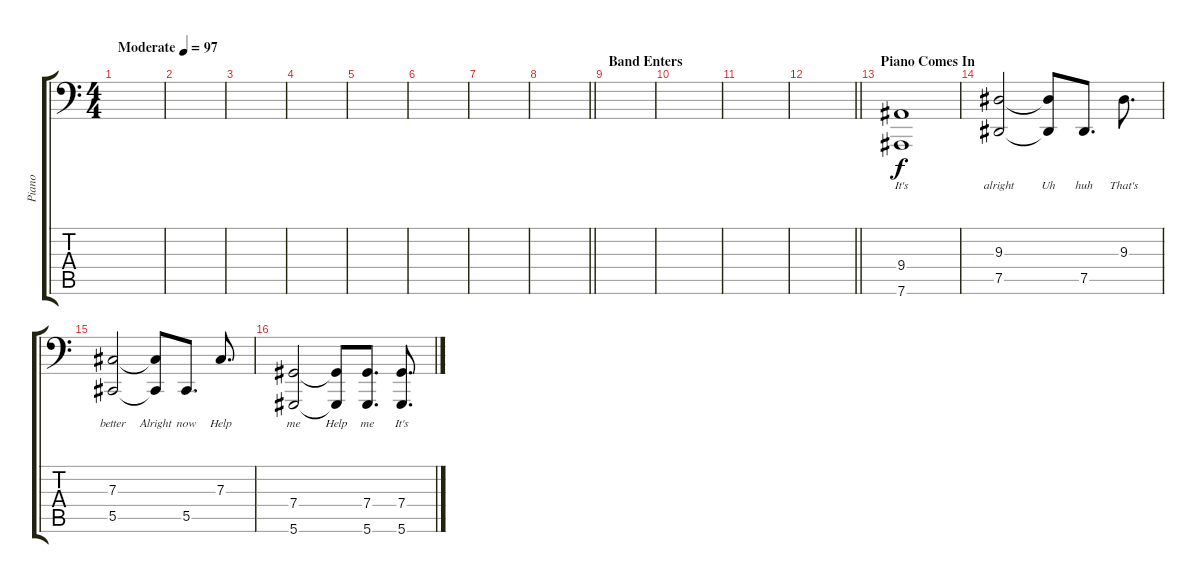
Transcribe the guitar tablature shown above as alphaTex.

\track ("Piano" "Piano") {instrument electricgrandpiano}
\staff {score tabs}
\tuning (Eb3 Bb2 Gb2 Db2 Ab1 Eb1) {hide}
\ts (4 4)
\tempo (97 "Moderate")
\clef f4
\ks c
|
|
|
|
|
|
|
\barLineRight lightlight
|
\section ("" "Band Enters")
|
|
|
\barLineRight lightlight
|
\section ("" "Piano Comes In")
(9.4 7.6).1{lyrics (0 "It's") lyrics (1 "") lyrics (2 "") lyrics (3 "") lyrics (4 "")} |
(9.3 7.5).2{lyrics (0 "alright") lyrics (1 "") lyrics (2 "") lyrics (3 "") lyrics (4 "")} (9.3{t} 7.5{t}).8{lyrics (0 "Uh") lyrics (1 "") lyrics (2 "") lyrics (3 "") lyrics (4 "")} 7.5.8{d lyrics (0 "huh") lyrics (1 "") lyrics (2 "") lyrics (3 "") lyrics (4 "")} 9.3.8{d lyrics (0 "That's") lyrics (1 "") lyrics (2 "") lyrics (3 "") lyrics (4 "")} |
(7.3 5.5).2{lyrics (0 "better") lyrics (1 "") lyrics (2 "") lyrics (3 "") lyrics (4 "")} (7.3{t} 5.5{t}).8{lyrics (0 "Alright") lyrics (1 "") lyrics (2 "") lyrics (3 "") lyrics (4 "")} 5.5.8{d lyrics (0 "now") lyrics (1 "") lyrics (2 "") lyrics (3 "") lyrics (4 "")} 7.3.8{d lyrics (0 "Help") lyrics (1 "") lyrics (2 "") lyrics (3 "") lyrics (4 "")} |
(7.4 5.6).2{lyrics (0 "me") lyrics (1 "") lyrics (2 "") lyrics (3 "") lyrics (4 "")} (7.4{t} 5.6{t}).8{lyrics (0 "Help") lyrics (1 "") lyrics (2 "") lyrics (3 "") lyrics (4 "")} (7.4 5.6).8{d lyrics (0 "me") lyrics (1 "") lyrics (2 "") lyrics (3 "") lyrics (4 "")} (7.4 5.6).8{d lyrics (0 "It's") lyrics (1 "") lyrics (2 "") lyrics (3 "") lyrics (4 "")}
